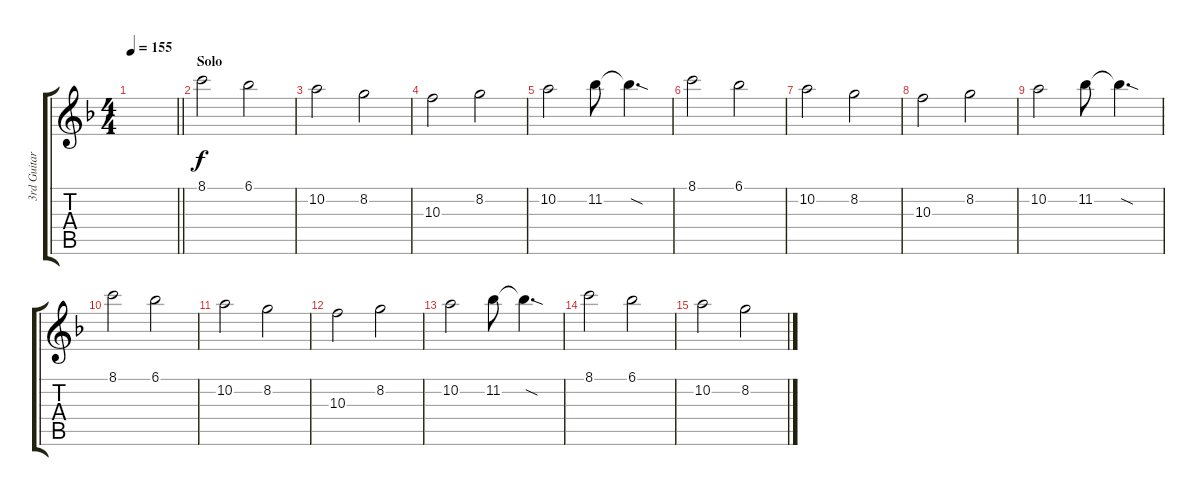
\track ("3rd Guitar" "3rd Guitar") {instrument distortionguitar}
\staff {score tabs}
\tuning (E4 B3 G3 D3 A2 E2) {hide}
\ts (4 4)
\tempo 155
\clef g2
\barLineRight lightlight
\ks f
|
\section ("" "Solo")
8.1.2 6.1.2 |
10.2.2 8.2.2 |
10.3.2 8.2.2 |
10.2.2 11.2.8 11.2{sod t}.4{d} |
8.1.2 6.1.2 |
10.2.2 8.2.2 |
10.3.2 8.2.2 |
10.2.2 11.2.8 11.2{sod t}.4{d} |
8.1.2 6.1.2 |
10.2.2 8.2.2 |
10.3.2 8.2.2 |
10.2.2 11.2.8 11.2{sod t}.4{d} |
8.1.2 6.1.2 |
10.2.2 8.2.2
